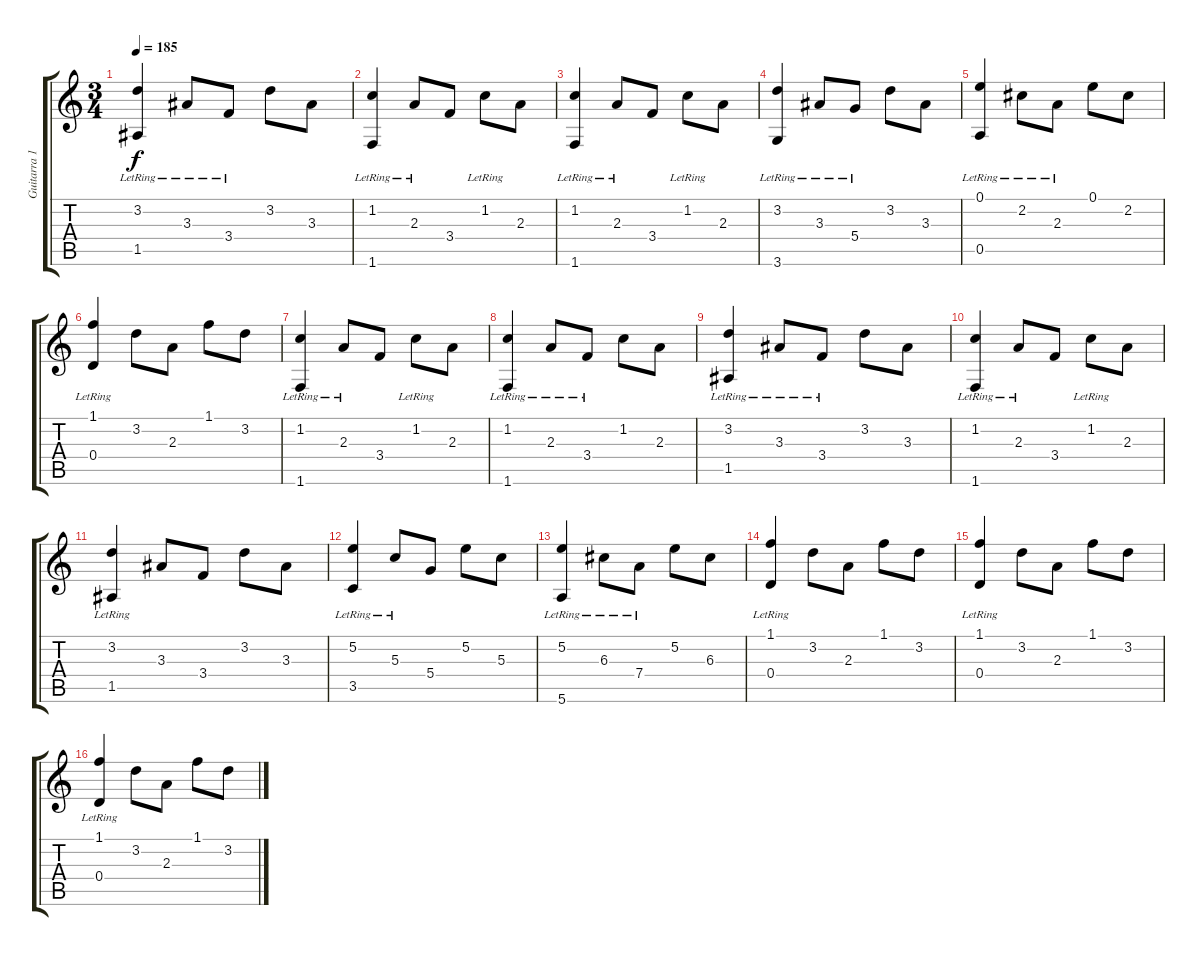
\track ("Guitarra 1" "Guitarra 1") {instrument acousticguitarsteel}
\staff {score tabs}
\tuning (E4 B3 G3 D3 A2 E2) {hide}
\ts (3 4)
\tempo 185
\clef g2
\ks c
(3.2{lr} 1.5{lr}).4{dy f} 3.3{lr}.8 3.4{lr}.8 3.2.8 3.3.8 |
(1.2{lr} 1.6{lr}).4 2.3{lr}.8 3.4.8 1.2{lr}.8 2.3.8 |
(1.2{lr} 1.6{lr}).4 2.3{lr}.8 3.4.8 1.2{lr}.8 2.3.8 |
(3.2{lr} 3.6{lr}).4 3.3{lr}.8 5.4{lr}.8 3.2.8 3.3.8 |
(0.1{lr} 0.5{lr}).4 2.2{lr}.8 2.3{lr}.8 0.1.8 2.2.8 |
(1.1 0.4{lr}).4 3.2.8 2.3.8 1.1.8 3.2.8 |
(1.2{lr} 1.6{lr}).4 2.3{lr}.8 3.4.8 1.2{lr}.8 2.3.8 |
(1.2{lr} 1.6{lr}).4 2.3{lr}.8 3.4{lr}.8 1.2.8 2.3.8 |
(3.2{lr} 1.5{lr}).4 3.3{lr}.8 3.4{lr}.8 3.2.8 3.3.8 |
(1.2{lr} 1.6{lr}).4 2.3{lr}.8 3.4.8 1.2{lr}.8 2.3.8 |
(3.2{lr} 1.5{lr}).4 3.3.8 3.4.8 3.2.8 3.3.8 |
(5.2{lr} 3.5{lr}).4 5.3{lr}.8 5.4.8 5.2.8 5.3.8 |
(5.2{lr} 5.6{lr}).4 6.3{lr}.8 7.4{lr}.8 5.2.8 6.3.8 |
(1.1 0.4{lr}).4 3.2.8 2.3.8 1.1.8 3.2.8 |
(1.1 0.4{lr}).4 3.2.8 2.3.8 1.1.8 3.2.8 |
(1.1 0.4{lr}).4 3.2.8 2.3.8 1.1.8 3.2.8
